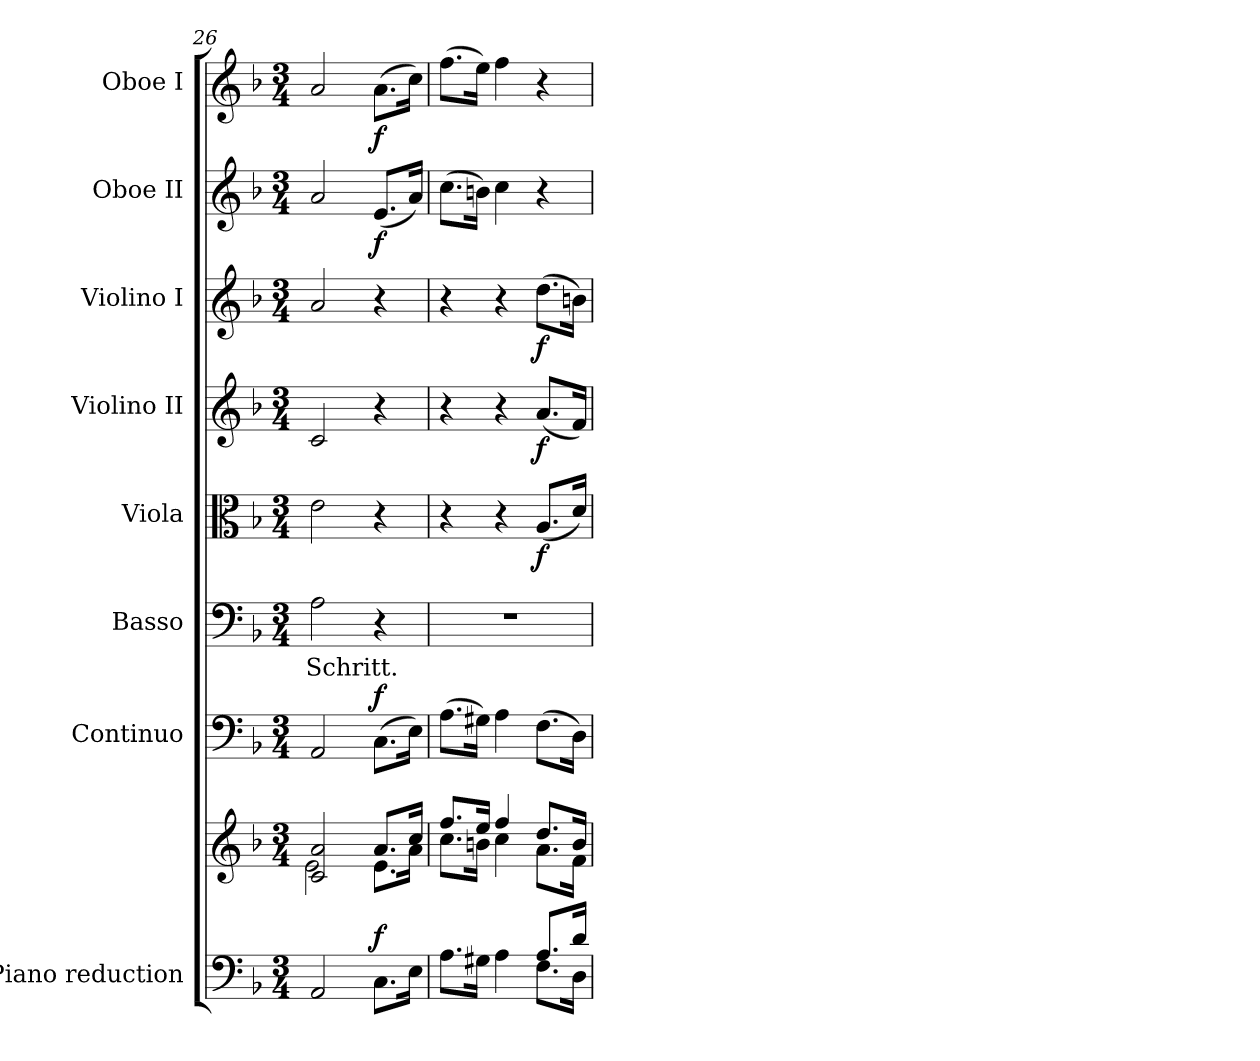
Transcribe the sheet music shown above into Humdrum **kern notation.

**kern	**kern	**dynam	**kern	**dynam	**kern	**text	**kern	**dynam	**kern	**dynam	**kern	**dynam	**kern	**dynam	**kern	**dynam
*part8	*part8	*part8	*part7	*part7	*part6	*part6	*part5	*part5	*part4	*part4	*part3	*part3	*part2	*part2	*part1	*part1
*staff9	*staff8	*staff8/9	*staff7	*staff7	*staff6	*staff6	*staff5	*staff5	*staff4	*staff4	*staff3	*staff3	*staff2	*staff2	*staff1	*staff1
*I"Piano reduction	*	*	*I"Continuo	*	*I"Basso	*	*I"Viola	*	*I"Violino II	*	*I"Violino I	*	*I"Oboe II	*	*I"Oboe I	*
*I'Pno	*	*	*	*	*	*	*	*	*	*	*	*	*I'Ob	*	*I'Ob	*
*clefF4	*clefG2	*	*clefF4	*	*clefF4	*	*clefC3	*	*clefG2	*	*clefG2	*	*clefG2	*	*clefG2	*
*k[b-]	*k[b-]	*	*k[b-]	*	*k[b-]	*	*k[b-]	*	*k[b-]	*	*k[b-]	*	*k[b-]	*	*k[b-]	*
*M3/4	*M3/4	*	*M3/4	*	*M3/4	*	*M3/4	*	*M3/4	*	*M3/4	*	*M3/4	*	*M3/4	*
=26	=26	=26	=26	=26	=26	=26	=26	=26	=26	=26	=26	=26	=26	=26	=26	=26
*	*^	*	*	*	*	*	*	*	*	*	*	*	*	*	*	*
!	!	!	!	!	!	!	!LO:LY:b	!	!	!	!	!	!	!	!	!	!
2AA/	2c/ 2a/	2e\	.	2AA/	.	2A\	Schritt.	2e\	.	2c/	.	2a/	.	2a/	.	2a/	.
!	!	!	!LO:DY:a=2	!	!LO:DY:a	!	!	!	!	!	!	!	!	!	!LO:DY:b	!	!LO:DY:b
8.C\L	8.a/L	8.e\L	f	(8.C\L	f	4r	.	4r	.	4r	.	4r	.	(8.e/L	f	(8.a\L	f
16E\Jk	16cc/Jk	16a\Jk	.	16E\Jk)	.	.	.	.	.	.	.	.	.	16a/Jk)	.	16cc\Jk)	.
=27	=27	=27	=27	=27	=27	=27	=27	=27	=27	=27	=27	=27	=27	=27	=27	=27	=27
*^	*	*	*	*	*	*	*	*	*	*	*	*	*	*	*	*	*
2ryy	8.A\L	8.ff/L	8.cc\L	.	(8.A\L	.	2.r	.	4r	.	4r	.	4r	.	(8.cc\L	.	(8.ff\L	.
.	16G#X\Jk	16ee/Jk	16bn\Jk	.	16G#X\Jk)	.	.	.	.	.	.	.	.	.	16bn\Jk)	.	16ee\Jk)	.
.	4A\	4ff/	4cc\	.	4A\	.	.	.	4r	.	4r	.	4r	.	4cc\	.	4ff\	.
!	!	!	!	!	!	!	!	!	!	!LO:DY:b	!	!LO:DY:b	!	!LO:DY:b	!	!	!	!
8.A/L	8.F\L	8.dd/L	8.a\L	.	(8.F\L	.	.	.	(8.A/L	f	(8.a/L	f	(8.dd\L	f	4r	.	4r	.
16d/Jk	16D\Jk	16b/Jk	16f\Jk	.	16D\Jk)	.	.	.	16d/Jk)	.	16f/Jk)	.	16bn\Jk)	.	.	.	.	.
*v	*v	*	*	*	*	*	*	*	*	*	*	*	*	*	*	*	*	*
*	*v	*v	*	*	*	*	*	*	*	*	*	*	*	*	*	*	*
=	=	=	=	=	=	=	=	=	=	=	=	=	=	=	=	=
*-	*-	*-	*-	*-	*-	*-	*-	*-	*-	*-	*-	*-	*-	*-	*-	*-
